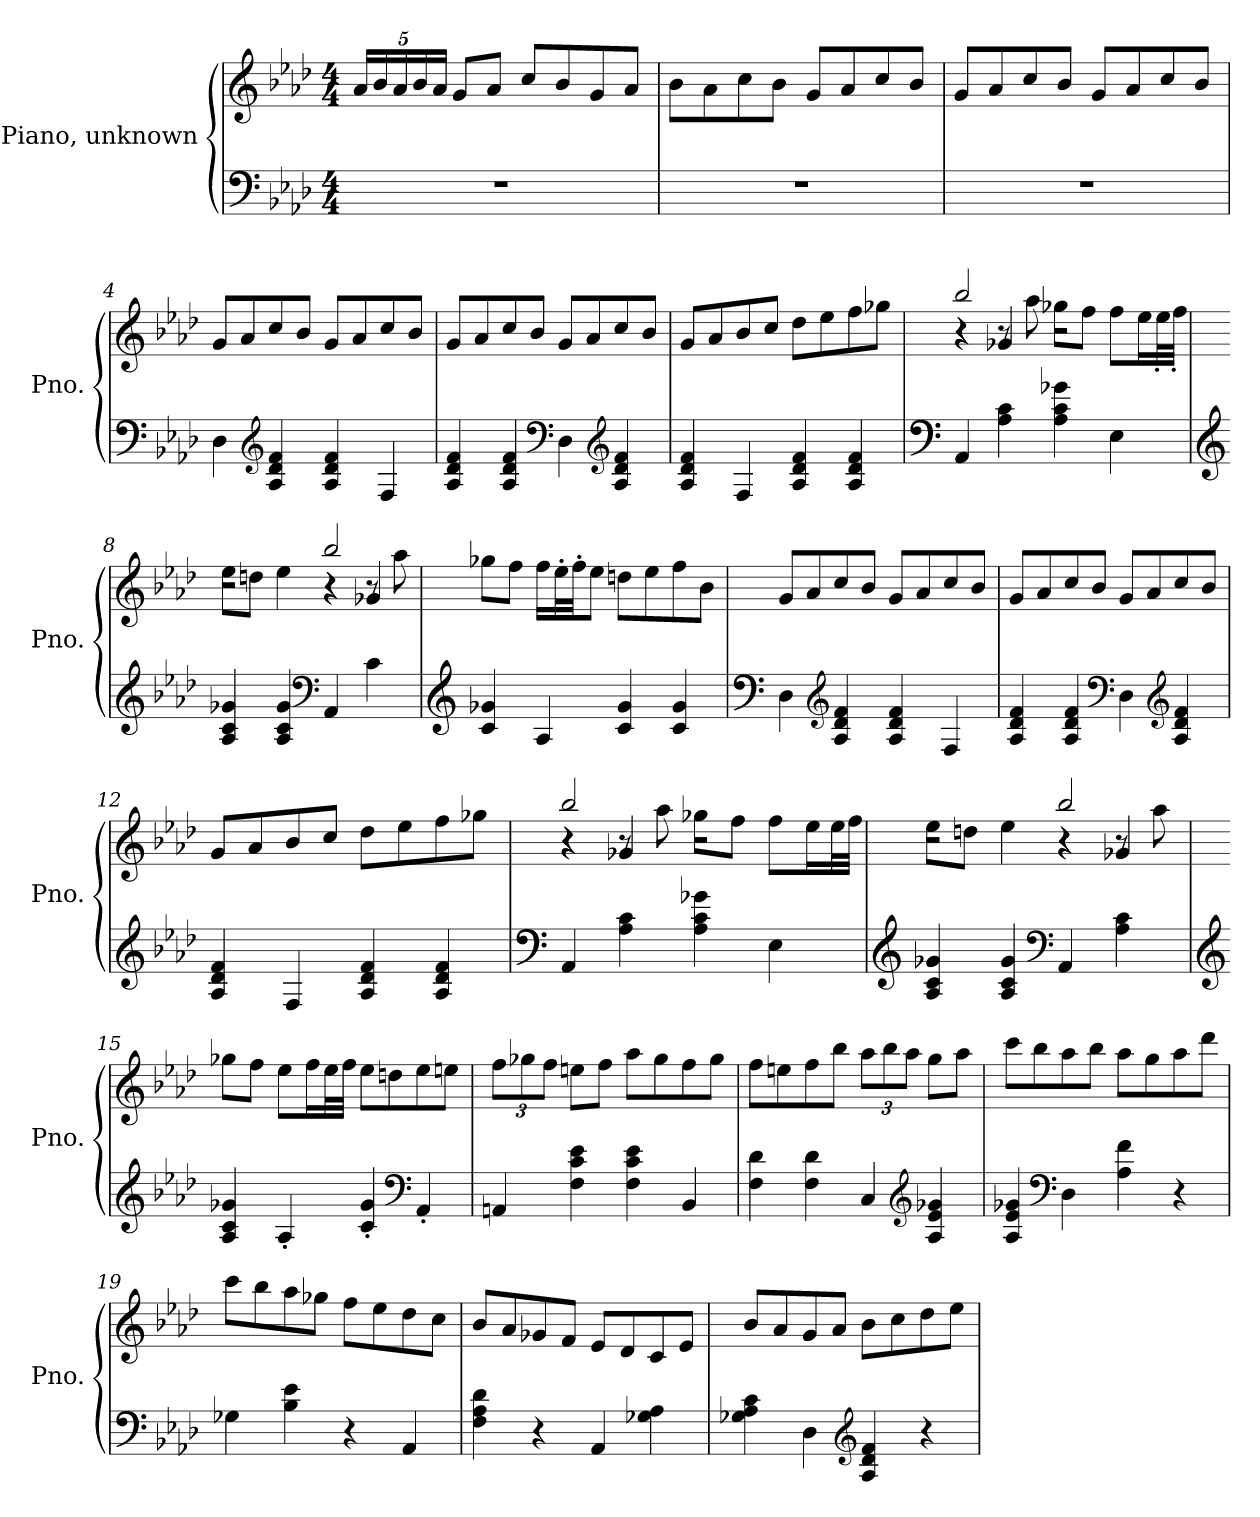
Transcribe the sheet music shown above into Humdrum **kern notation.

**kern	**kern
*part1	*part1
*staff2	*staff1
*I"Piano, unknown	*
*I'Pno.	*
*clefF4	*clefG2
*k[b-e-a-d-]	*k[b-e-a-d-]
*M4/4	*M4/4
*MM120	*MM120
*	*Xbrackettup
=1	=1
1r	20a-/LL
.	20b-/
.	20a-/
.	20b-/
.	20a-/JJ
.	8g/L
.	8a-/J
.	8cc/L
.	8b-/
.	8g/
.	8a-/J
=2	=2
1r	8b-\L
.	8a-\
.	8cc\
.	8b-\J
.	8g/L
.	8a-/
.	8cc/
.	8b-/J
=3	=3
1r	8g/L
.	8a-/
.	8cc/
.	8b-/J
.	8g/L
.	8a-/
.	8cc/
.	8b-/J
=4	=4
4D-\	8g/L
.	8a-/
*clefG2	*
4A-/ 4d-/ 4f/	8cc/
.	8b-/J
4A-/ 4d-/ 4f/	8g/L
.	8a-/
4F/	8cc/
.	8b-/J
!!LO:LB:g=z
=5	=5
4A-/ 4d-/ 4f/	8g/L
.	8a-/
4A-/ 4d-/ 4f/	8cc/
.	8b-/J
*clefF4	*
4D-\	8g/L
.	8a-/
*clefG2	*
4A-/ 4d-/ 4f/	8cc/
.	8b-/J
=6	=6
4A-/ 4d-/ 4f/	8g/L
.	8a-/
4F/	8b-/
.	8cc/J
4A-/ 4d-/ 4f/	8dd-\L
.	8ee-\
4A-/ 4d-/ 4f/	8ff\
.	8gg-X\J
=7	=7
*clefF4	*
*	*^
*	*	*^
4AA-/	2bb-/	4r	4r
4A-\ 4c\	.	8r	4g-X/
.	.	8aa-\	.
4A-\ 4c\ 4g-X\	2r	8gg-X\L	2r
.	.	8ff\J	.
4E-\	.	8ff\L	.
.	.	16ee-\L	.
.	.	32ee-'\L	.
.	.	32ff'\JJJ	.
!!LO:LB:g=z	!!	!!
=8	=8	=8	=8
*clefG2	*	*	*
4A-/ 4c/ 4g-X/	2r	8ee-\L	2r
.	.	8ddn\J	.
4A-/ 4c/ 4g-/	.	4ee-\	.
*clefF4	*	*	*
4AA-/	2bb-/	4r	4r
4c\	.	8r	4g-X/
.	.	8aa-\	.
*	*v	*v	*v
=9	=9
*clefG2	*
4c/ 4g-X/	8gg-X\L
.	8ff\J
4A-/	16ff\LL
.	32ee-'\L
.	32ff'\JJ
.	8ee-\J
4c/ 4g-/	8ddn\L
.	8ee-\
4c/ 4g-/	8ff\
.	8b-\J
=10	=10
*clefF4	*
4D-\	8g/L
.	8a-/
*clefG2	*
4A-/ 4d-/ 4f/	8cc/
.	8b-/J
4A-/ 4d-/ 4f/	8g/L
.	8a-/
4F/	8cc/
.	8b-/J
!!LO:LB:g=z
=11	=11
4A-/ 4d-/ 4f/	8g/L
.	8a-/
4A-/ 4d-/ 4f/	8cc/
.	8b-/J
*clefF4	*
4D-\	8g/L
.	8a-/
*clefG2	*
4A-/ 4d-/ 4f/	8cc/
.	8b-/J
=12	=12
4A-/ 4d-/ 4f/	8g/L
.	8a-/
4F/	8b-/
.	8cc/J
4A-/ 4d-/ 4f/	8dd-\L
.	8ee-\
4A-/ 4d-/ 4f/	8ff\
.	8gg-X\J
=13	=13
*clefF4	*
*	*^
*	*	*^
4AA-/	2bb-/	4r	4r
4A-\ 4c\	.	8r	4g-X/
.	.	8aa-\	.
4A-\ 4c\ 4g-X\	2r	8gg-X\L	2r
.	.	8ff\J	.
4E-\	.	8ff\L	.
.	.	16ee-\L	.
.	.	32ee-\L	.
.	.	32ff\JJJ	.
!!LO:LB:g=z	!!	!!
=14	=14	=14	=14
*clefG2	*	*	*
4A-/ 4c/ 4g-X/	2r	8ee-\L	2r
.	.	8ddn\J	.
4A-/ 4c/ 4g-/	.	4ee-\	.
*clefF4	*	*	*
4AA-/	2bb-/	4r	4r
4A-\ 4c\	.	8r	4g-X/
.	.	8aa-\	.
*	*v	*v	*v
=15	=15
*clefG2	*
4A-/ 4c/ 4g-X/	8gg-X\L
.	8ff\J
4A-'/	8ee-\L
.	16ff\L
.	32ee-\L
.	32ff\JJJ
4c/' 4g-/'	8ee-\L
.	8ddn\
*clefF4	*
4AA-'/	8ee-\
.	8een\J
=16	=16
4AAn/	12ff\L
.	12gg-X\
.	12ff\J
4F\ 4c\ 4e-\	8een\L
.	8ff\J
4F\ 4c\ 4e-\	8aa-\L
.	8gg-\
4BB-/	8ff\
.	8gg-\J
!!LO:LB:g=z
=17	=17
4F\ 4d-\	8ff\L
.	8een\
4F\ 4d-\	8ff\
.	8bb-\J
4C/	12aa-\L
.	12bb-\
.	12aa-\J
*clefG2	*
4A-/ 4e-/ 4g-X/	8gg\L
.	8aa-\J
=18	=18
4A-/ 4e-/ 4g-X/	8ccc\L
.	8bb-\
*clefF4	*
4D-\	8aa-\
.	8bb-\J
4A-\ 4f\	8aa-\L
.	8gg\
4r	8aa-\
.	8ddd-\J
=19	=19
4G-X\	8ccc\L
.	8bb-\
4B-\ 4e-\	8aa-\
.	8gg-X\J
4r	8ff\L
.	8ee-\
4AA-/	8dd-\
.	8cc\J
=20	=20
4F\ 4A-\ 4d-\	8b-/L
.	8a-/
4r	8g-X/
.	8f/J
4AA-/	8e-/L
.	8d-/
4G-X\ 4A-\	8c/
.	8e-/J
!!LO:PB:g=z
=21	=21
4G-X\ 4A-\ 4c\	8b-/L
.	8a-/
4D-\	8g/
.	8a-/J
*clefG2	*
4A-/ 4d-/ 4f/	8b-\L
.	8cc\
4r	8dd-\
.	8ee-\J
=	=
*-	*-
